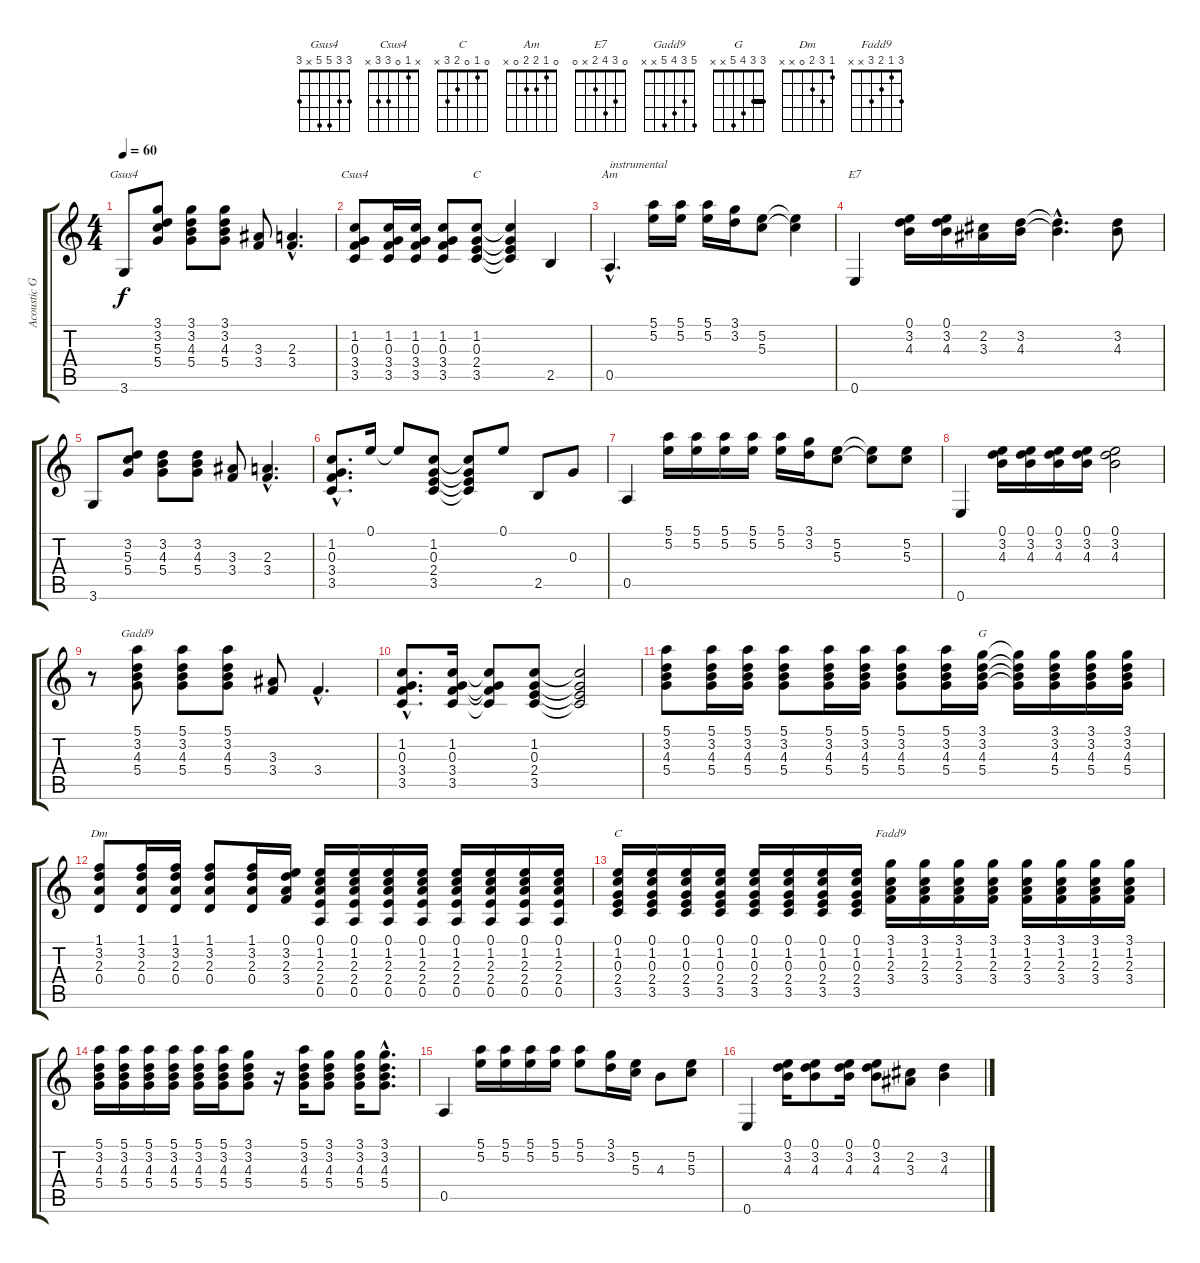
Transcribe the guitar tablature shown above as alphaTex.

\track ("Acoustic Guitar" "Acoustic G") {instrument acousticguitarsteel}
\staff {score tabs}
\tuning (E4 B3 G3 D3 A2 E2) {hide}
\chord ("Gsus4" 3 3 5 5 x 3)
\chord ("Csus4" x 1 0 3 3 x)
\chord ("C" x 1 0 2 3 x)
\chord ("Am" 0 1 2 2 0 x)
\chord ("E7" 0 3 4 2 x 0)
\chord ("Gadd9" 5 3 4 5 x x)
\chord ("G" 3 3 4 5 x x) {barre 3}
\chord ("Dm" 1 3 2 0 x x)
\chord ("C" 0 1 0 2 3 x)
\chord ("Fadd9" 3 1 2 3 x x)
\ts (4 4)
\tempo 60
\clef g2
\ks c
3.6.8{ch "Gsus4" dy f} (3.1 3.2 5.3 5.4).8 (3.1 3.2 4.3 5.4).8 (3.1 3.2 4.3 5.4).8 (3.3 3.4).8 (2.3{hac} 3.4{hac}).4{d} |
(1.2 0.3 3.4 3.5).8{ch "Csus4"} (1.2 0.3 3.4 3.5).16 (1.2 0.3 3.4 3.5).16 (1.2 0.3 3.4 3.5).8 (1.2 0.3 2.4 3.5).8{ch "C"} (1.2{t} 0.3{t} 2.4{t} 3.5{t}).4 2.5.4 |
0.5{hac}.4{d ch "Am" txt "instrumental"} (5.1 5.2).16 (5.1 5.2).16 (5.1 5.2).16 (3.1 3.2).16 (5.2 5.3).8 (5.2{t} 5.3{t}).4 |
0.6.4{ch "E7"} (0.1 3.2 4.3).16 (0.1 3.2 4.3).16 (2.2 3.3).16 (3.2 4.3).16 (3.2{hac t} 4.3{hac t}).4{d} (3.2 4.3).8 |
3.6.8 (3.2 5.3 5.4).8 (3.2 4.3 5.4).8 (3.2 4.3 5.4).8 (3.3 3.4).8 (2.3{hac} 3.4{hac}).4{d} |
(1.2{hac} 0.3{hac} 3.4{hac} 3.5{hac}).8{d} 0.1.16 0.1{t}.8 (1.2 0.3 2.4 3.5).8 (1.2{t} 0.3{t} 2.4{t} 3.5{t}).8 0.1.8 2.5.8 0.3.8 |
0.5.4 (5.1 5.2).16 (5.1 5.2).16 (5.1 5.2).16 (5.1 5.2).16 (5.1 5.2).16 (3.1 3.2).16 (5.2 5.3).8 (5.2{t} 5.3{t}).8 (5.2 5.3).8 |
0.6.4 (0.1 3.2 4.3).16 (0.1 3.2 4.3).16 (0.1 3.2 4.3).16 (0.1 3.2 4.3).16 (0.1 3.2 4.3).2 |
r.8 (5.1 3.2 4.3 5.4).8{ch "Gadd9"} (5.1 3.2 4.3 5.4).8 (5.1 3.2 4.3 5.4).8 (3.3 3.4).8 3.4{hac}.4{d} |
(1.2{hac} 0.3{hac} 3.4{hac} 3.5{hac}).8{d} (1.2 0.3 3.4 3.5).16 (1.2{t} 0.3{t} 3.4{t} 3.5{t}).8 (1.2 0.3 2.4 3.5).8 (1.2{t} 0.3{t} 2.4{t} 3.5{t}).2 |
(5.1 3.2 4.3 5.4).8 (5.1 3.2 4.3 5.4).16 (5.1 3.2 4.3 5.4).16 (5.1 3.2 4.3 5.4).8 (5.1 3.2 4.3 5.4).16 (5.1 3.2 4.3 5.4).16 (5.1 3.2 4.3 5.4).8 (5.1 3.2 4.3 5.4).16 (3.1 3.2 4.3 5.4).16{ch "G"} (3.1{t} 3.2{t} 4.3{t} 5.4{t}).16 (3.1 3.2 4.3 5.4).16 (3.1 3.2 4.3 5.4).16 (3.1 3.2 4.3 5.4).16 |
(1.1 3.2 2.3 0.4).8{ch "Dm"} (1.1 3.2 2.3 0.4).16 (1.1 3.2 2.3 0.4).16 (1.1 3.2 2.3 0.4).8 (1.1 3.2 2.3 0.4).16 (0.1 3.2 2.3 3.4).16 (0.1 1.2 2.3 2.4 0.5).16 (0.1 1.2 2.3 2.4 0.5).16 (0.1 1.2 2.3 2.4 0.5).16 (0.1 1.2 2.3 2.4 0.5).16 (0.1 1.2 2.3 2.4 0.5).16 (0.1 1.2 2.3 2.4 0.5).16 (0.1 1.2 2.3 2.4 0.5).16 (0.1 1.2 2.3 2.4 0.5).16 |
(0.1 1.2 0.3 2.4 3.5).16{ch "C"} (0.1 1.2 0.3 2.4 3.5).16 (0.1 1.2 0.3 2.4 3.5).16 (0.1 1.2 0.3 2.4 3.5).16 (0.1 1.2 0.3 2.4 3.5).16 (0.1 1.2 0.3 2.4 3.5).16 (0.1 1.2 0.3 2.4 3.5).16 (0.1 1.2 0.3 2.4 3.5).16 (3.1 1.2 2.3 3.4).16{ch "Fadd9"} (3.1 1.2 2.3 3.4).16 (3.1 1.2 2.3 3.4).16 (3.1 1.2 2.3 3.4).16 (3.1 1.2 2.3 3.4).16 (3.1 1.2 2.3 3.4).16 (3.1 1.2 2.3 3.4).16 (3.1 1.2 2.3 3.4).16 |
(5.1 3.2 4.3 5.4).16 (5.1 3.2 4.3 5.4).16 (5.1 3.2 4.3 5.4).16 (5.1 3.2 4.3 5.4).16 (5.1 3.2 4.3 5.4).16 (5.1 3.2 4.3 5.4).16 (3.1 3.2 4.3 5.4).8 r.16 (5.1 3.2 4.3 5.4).16 (3.1 3.2 4.3 5.4).8 (3.1 3.2 4.3 5.4).16 (3.1{hac} 3.2{hac} 4.3{hac} 5.4{hac}).8{d} |
0.5.4 (5.1 5.2).16 (5.1 5.2).16 (5.1 5.2).16 (5.1 5.2).16 (5.1 5.2).8 (3.1 3.2).16 (5.2 5.3).16 4.3.8 (5.2 5.3).8 |
0.6.4 (0.1 3.2 4.3).16 (0.1 3.2 4.3).8 (0.1 3.2 4.3).16 (0.1 3.2 4.3).8 (2.2 3.3).8 (3.2 4.3).4
